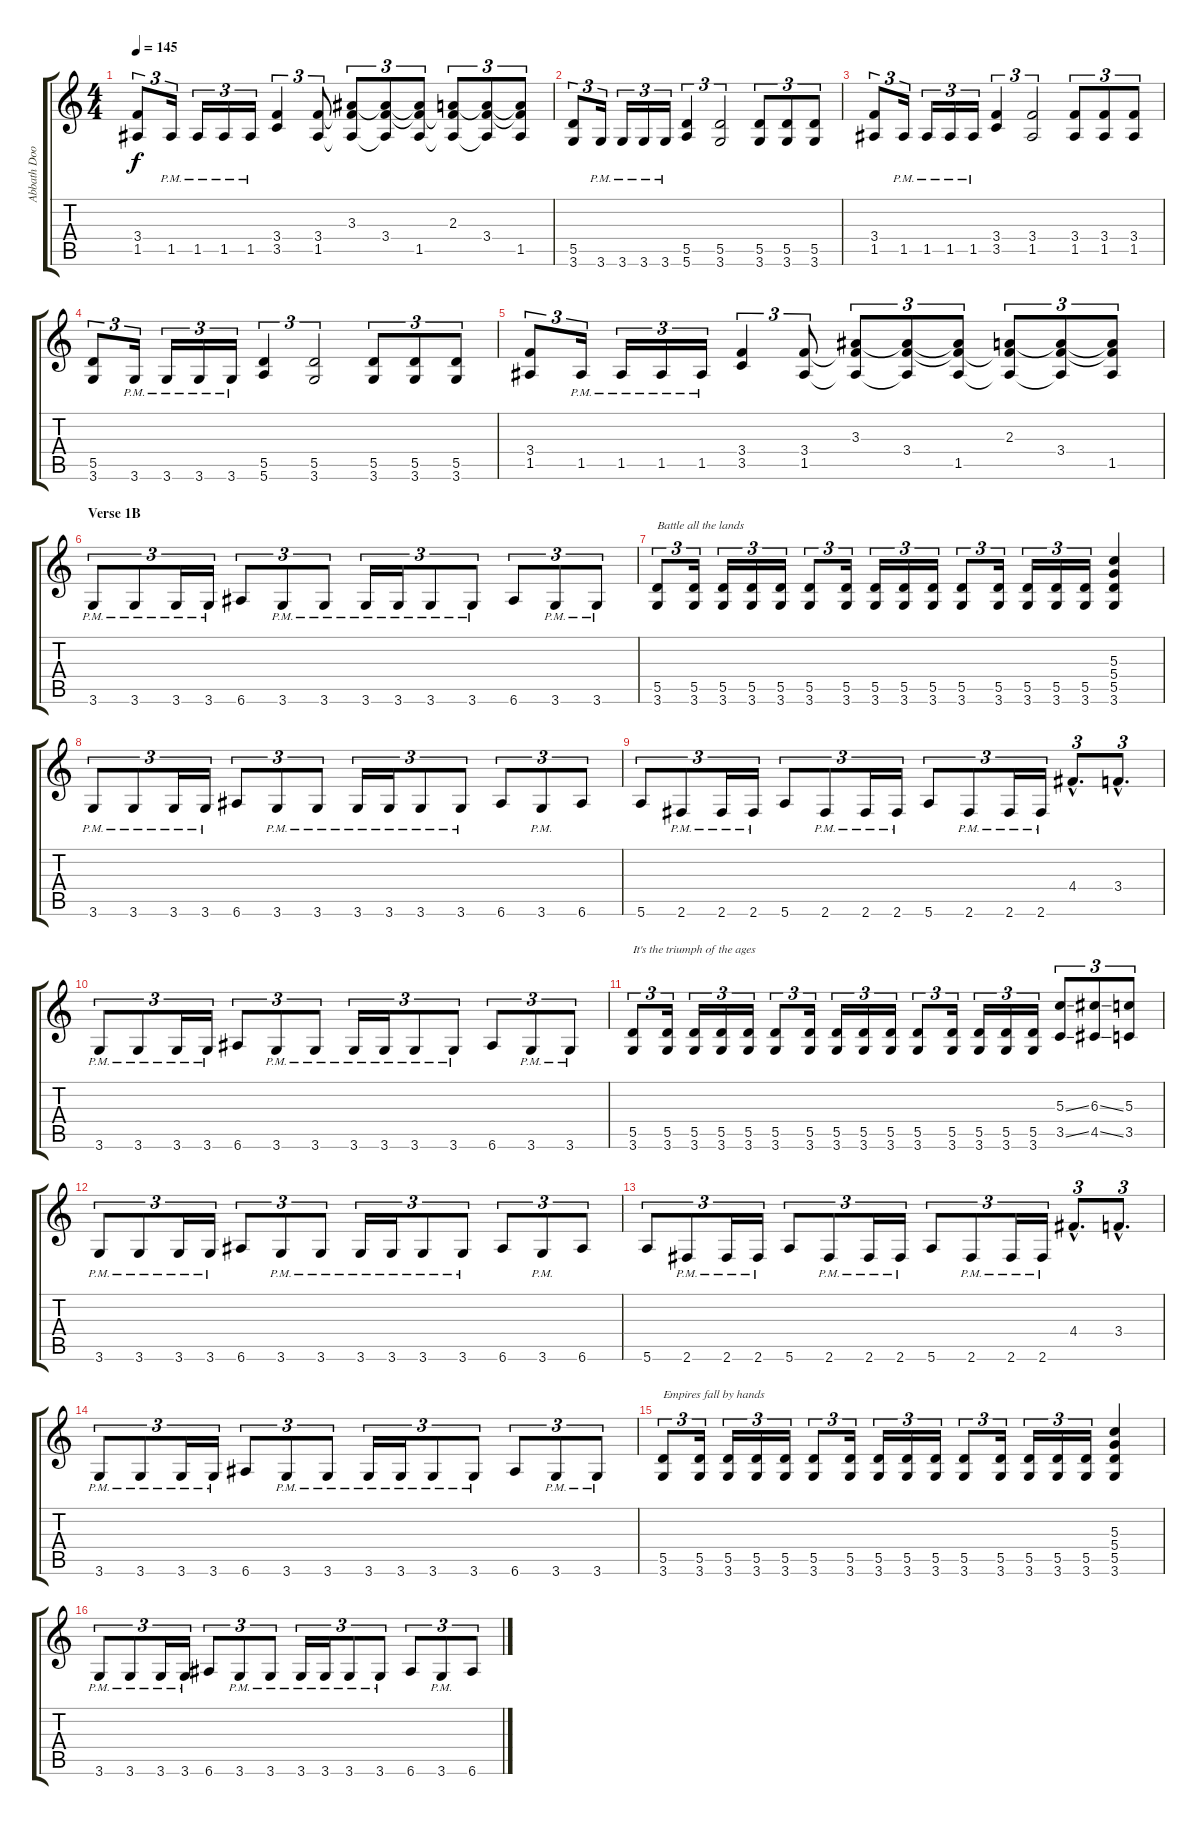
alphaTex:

\track ("Abbath Doom Occulta" "Abbath Doo") {instrument distortionguitar}
\staff {score tabs}
\tuning (E4 B3 G3 D3 A2 E2) {hide}
\ts (4 4)
\tempo 145
\clef g2
\ks c
(3.4 1.5).8{tu (3 2) dy f} 1.5{pm}.16{tu (3 2)} 1.5{pm}.16{tu (3 2)} 1.5{pm}.16{tu (3 2)} 1.5{pm}.16{tu (3 2)} (3.4 3.5).4{tu (3 2)} (3.4 1.5).8{tu (3 2)} (3.3 3.4{t} 1.5{t}).8{tu (3 2)} (3.3{t} 3.4 1.5{t}).8{tu (3 2)} (3.3{t} 3.4{t} 1.5).8{tu (3 2)} (2.3 3.4{t} 1.5{t}).8{tu (3 2)} (2.3{t} 3.4 1.5{t}).8{tu (3 2)} (2.3{t} 3.4{t} 1.5).8{tu (3 2)} |
(5.5 3.6).8{tu (3 2)} 3.6{pm}.16{tu (3 2)} 3.6{pm}.16{tu (3 2)} 3.6{pm}.16{tu (3 2)} 3.6{pm}.16{tu (3 2)} (5.5 5.6).4{tu (3 2)} (5.5 3.6).2{tu (3 2)} (5.5 3.6).8{tu (3 2)} (5.5 3.6).8{tu (3 2)} (5.5 3.6).8{tu (3 2)} |
(3.4 1.5).8{tu (3 2)} 1.5{pm}.16{tu (3 2)} 1.5{pm}.16{tu (3 2)} 1.5{pm}.16{tu (3 2)} 1.5{pm}.16{tu (3 2)} (3.4 3.5).4{tu (3 2)} (3.4 1.5).2{tu (3 2)} (3.4 1.5).8{tu (3 2)} (3.4 1.5).8{tu (3 2)} (3.4 1.5).8{tu (3 2)} |
(5.5 3.6).8{tu (3 2)} 3.6{pm}.16{tu (3 2)} 3.6{pm}.16{tu (3 2)} 3.6{pm}.16{tu (3 2)} 3.6{pm}.16{tu (3 2)} (5.5 5.6).4{tu (3 2)} (5.5 3.6).2{tu (3 2)} (5.5 3.6).8{tu (3 2)} (5.5 3.6).8{tu (3 2)} (5.5 3.6).8{tu (3 2)} |
(3.4 1.5).8{tu (3 2)} 1.5{pm}.16{tu (3 2)} 1.5{pm}.16{tu (3 2)} 1.5{pm}.16{tu (3 2)} 1.5{pm}.16{tu (3 2)} (3.4 3.5).4{tu (3 2)} (3.4 1.5).8{tu (3 2)} (3.3 3.4{t} 1.5{t}).8{tu (3 2)} (3.3{t} 3.4 1.5{t}).8{tu (3 2)} (3.3{t} 3.4{t} 1.5).8{tu (3 2)} (2.3 3.4{t} 1.5{t}).8{tu (3 2)} (2.3{t} 3.4 1.5{t}).8{tu (3 2)} (2.3{t} 3.4{t} 1.5).8{tu (3 2)} |
\section ("" "Verse 1B")
3.6{pm}.8{tu (3 2)} 3.6{pm}.8{tu (3 2)} 3.6{pm}.16{tu (3 2)} 3.6{pm}.16{tu (3 2)} 6.6.8{tu (3 2)} 3.6{pm}.8{tu (3 2)} 3.6{pm}.8{tu (3 2)} 3.6{pm}.16{tu (3 2)} 3.6{pm}.16{tu (3 2)} 3.6{pm}.8{tu (3 2)} 3.6{pm}.8{tu (3 2)} 6.6.8{tu (3 2)} 3.6{pm}.8{tu (3 2)} 3.6{pm}.8{tu (3 2)} |
(5.5 3.6).8{tu (3 2) txt "Battle all the lands"} (5.5 3.6).16{tu (3 2)} (5.5 3.6).16{tu (3 2)} (5.5 3.6).16{tu (3 2)} (5.5 3.6).16{tu (3 2)} (5.5 3.6).8{tu (3 2)} (5.5 3.6).16{tu (3 2)} (5.5 3.6).16{tu (3 2)} (5.5 3.6).16{tu (3 2)} (5.5 3.6).16{tu (3 2)} (5.5 3.6).8{tu (3 2)} (5.5 3.6).16{tu (3 2)} (5.5 3.6).16{tu (3 2)} (5.5 3.6).16{tu (3 2)} (5.5 3.6).16{tu (3 2)} (5.3 5.4 5.5 3.6).4 |
3.6{pm}.8{tu (3 2)} 3.6{pm}.8{tu (3 2)} 3.6{pm}.16{tu (3 2)} 3.6{pm}.16{tu (3 2)} 6.6.8{tu (3 2)} 3.6{pm}.8{tu (3 2)} 3.6{pm}.8{tu (3 2)} 3.6{pm}.16{tu (3 2)} 3.6{pm}.16{tu (3 2)} 3.6{pm}.8{tu (3 2)} 3.6{pm}.8{tu (3 2)} 6.6.8{tu (3 2)} 3.6{pm}.8{tu (3 2)} 6.6.8{tu (3 2)} |
5.6.8{tu (3 2)} 2.6{pm}.8{tu (3 2)} 2.6{pm}.16{tu (3 2)} 2.6{pm}.16{tu (3 2)} 5.6.8{tu (3 2)} 2.6{pm}.8{tu (3 2)} 2.6{pm}.16{tu (3 2)} 2.6{pm}.16{tu (3 2)} 5.6.8{tu (3 2)} 2.6{pm}.8{tu (3 2)} 2.6{pm}.16{tu (3 2)} 2.6{pm}.16{tu (3 2)} 4.4{hac}.8{d tu (3 2)} 3.4{hac}.8{d tu (3 2)} |
3.6{pm}.8{tu (3 2)} 3.6{pm}.8{tu (3 2)} 3.6{pm}.16{tu (3 2)} 3.6{pm}.16{tu (3 2)} 6.6.8{tu (3 2)} 3.6{pm}.8{tu (3 2)} 3.6{pm}.8{tu (3 2)} 3.6{pm}.16{tu (3 2)} 3.6{pm}.16{tu (3 2)} 3.6{pm}.8{tu (3 2)} 3.6{pm}.8{tu (3 2)} 6.6.8{tu (3 2)} 3.6{pm}.8{tu (3 2)} 3.6{pm}.8{tu (3 2)} |
(5.5 3.6).8{tu (3 2) txt "It's the triumph of the ages"} (5.5 3.6).16{tu (3 2)} (5.5 3.6).16{tu (3 2)} (5.5 3.6).16{tu (3 2)} (5.5 3.6).16{tu (3 2)} (5.5 3.6).8{tu (3 2)} (5.5 3.6).16{tu (3 2)} (5.5 3.6).16{tu (3 2)} (5.5 3.6).16{tu (3 2)} (5.5 3.6).16{tu (3 2)} (5.5 3.6).8{tu (3 2)} (5.5 3.6).16{tu (3 2)} (5.5 3.6).16{tu (3 2)} (5.5 3.6).16{tu (3 2)} (5.5 3.6).16{tu (3 2)} (5.3{ss} 3.5{ss}).8{tu (3 2)} (6.3{ss} 4.5{ss}).8{tu (3 2)} (5.3 3.5).8{tu (3 2)} |
3.6{pm}.8{tu (3 2)} 3.6{pm}.8{tu (3 2)} 3.6{pm}.16{tu (3 2)} 3.6{pm}.16{tu (3 2)} 6.6.8{tu (3 2)} 3.6{pm}.8{tu (3 2)} 3.6{pm}.8{tu (3 2)} 3.6{pm}.16{tu (3 2)} 3.6{pm}.16{tu (3 2)} 3.6{pm}.8{tu (3 2)} 3.6{pm}.8{tu (3 2)} 6.6.8{tu (3 2)} 3.6{pm}.8{tu (3 2)} 6.6.8{tu (3 2)} |
5.6.8{tu (3 2)} 2.6{pm}.8{tu (3 2)} 2.6{pm}.16{tu (3 2)} 2.6{pm}.16{tu (3 2)} 5.6.8{tu (3 2)} 2.6{pm}.8{tu (3 2)} 2.6{pm}.16{tu (3 2)} 2.6{pm}.16{tu (3 2)} 5.6.8{tu (3 2)} 2.6{pm}.8{tu (3 2)} 2.6{pm}.16{tu (3 2)} 2.6{pm}.16{tu (3 2)} 4.4{hac}.8{d tu (3 2)} 3.4{hac}.8{d tu (3 2)} |
3.6{pm}.8{tu (3 2)} 3.6{pm}.8{tu (3 2)} 3.6{pm}.16{tu (3 2)} 3.6{pm}.16{tu (3 2)} 6.6.8{tu (3 2)} 3.6{pm}.8{tu (3 2)} 3.6{pm}.8{tu (3 2)} 3.6{pm}.16{tu (3 2)} 3.6{pm}.16{tu (3 2)} 3.6{pm}.8{tu (3 2)} 3.6{pm}.8{tu (3 2)} 6.6.8{tu (3 2)} 3.6{pm}.8{tu (3 2)} 3.6{pm}.8{tu (3 2)} |
(5.5 3.6).8{tu (3 2) txt "Empires fall by hands"} (5.5 3.6).16{tu (3 2)} (5.5 3.6).16{tu (3 2)} (5.5 3.6).16{tu (3 2)} (5.5 3.6).16{tu (3 2)} (5.5 3.6).8{tu (3 2)} (5.5 3.6).16{tu (3 2)} (5.5 3.6).16{tu (3 2)} (5.5 3.6).16{tu (3 2)} (5.5 3.6).16{tu (3 2)} (5.5 3.6).8{tu (3 2)} (5.5 3.6).16{tu (3 2)} (5.5 3.6).16{tu (3 2)} (5.5 3.6).16{tu (3 2)} (5.5 3.6).16{tu (3 2)} (5.3 5.4 5.5 3.6).4 |
3.6{pm}.8{tu (3 2)} 3.6{pm}.8{tu (3 2)} 3.6{pm}.16{tu (3 2)} 3.6{pm}.16{tu (3 2)} 6.6.8{tu (3 2)} 3.6{pm}.8{tu (3 2)} 3.6{pm}.8{tu (3 2)} 3.6{pm}.16{tu (3 2)} 3.6{pm}.16{tu (3 2)} 3.6{pm}.8{tu (3 2)} 3.6{pm}.8{tu (3 2)} 6.6.8{tu (3 2)} 3.6{pm}.8{tu (3 2)} 6.6.8{tu (3 2)}
